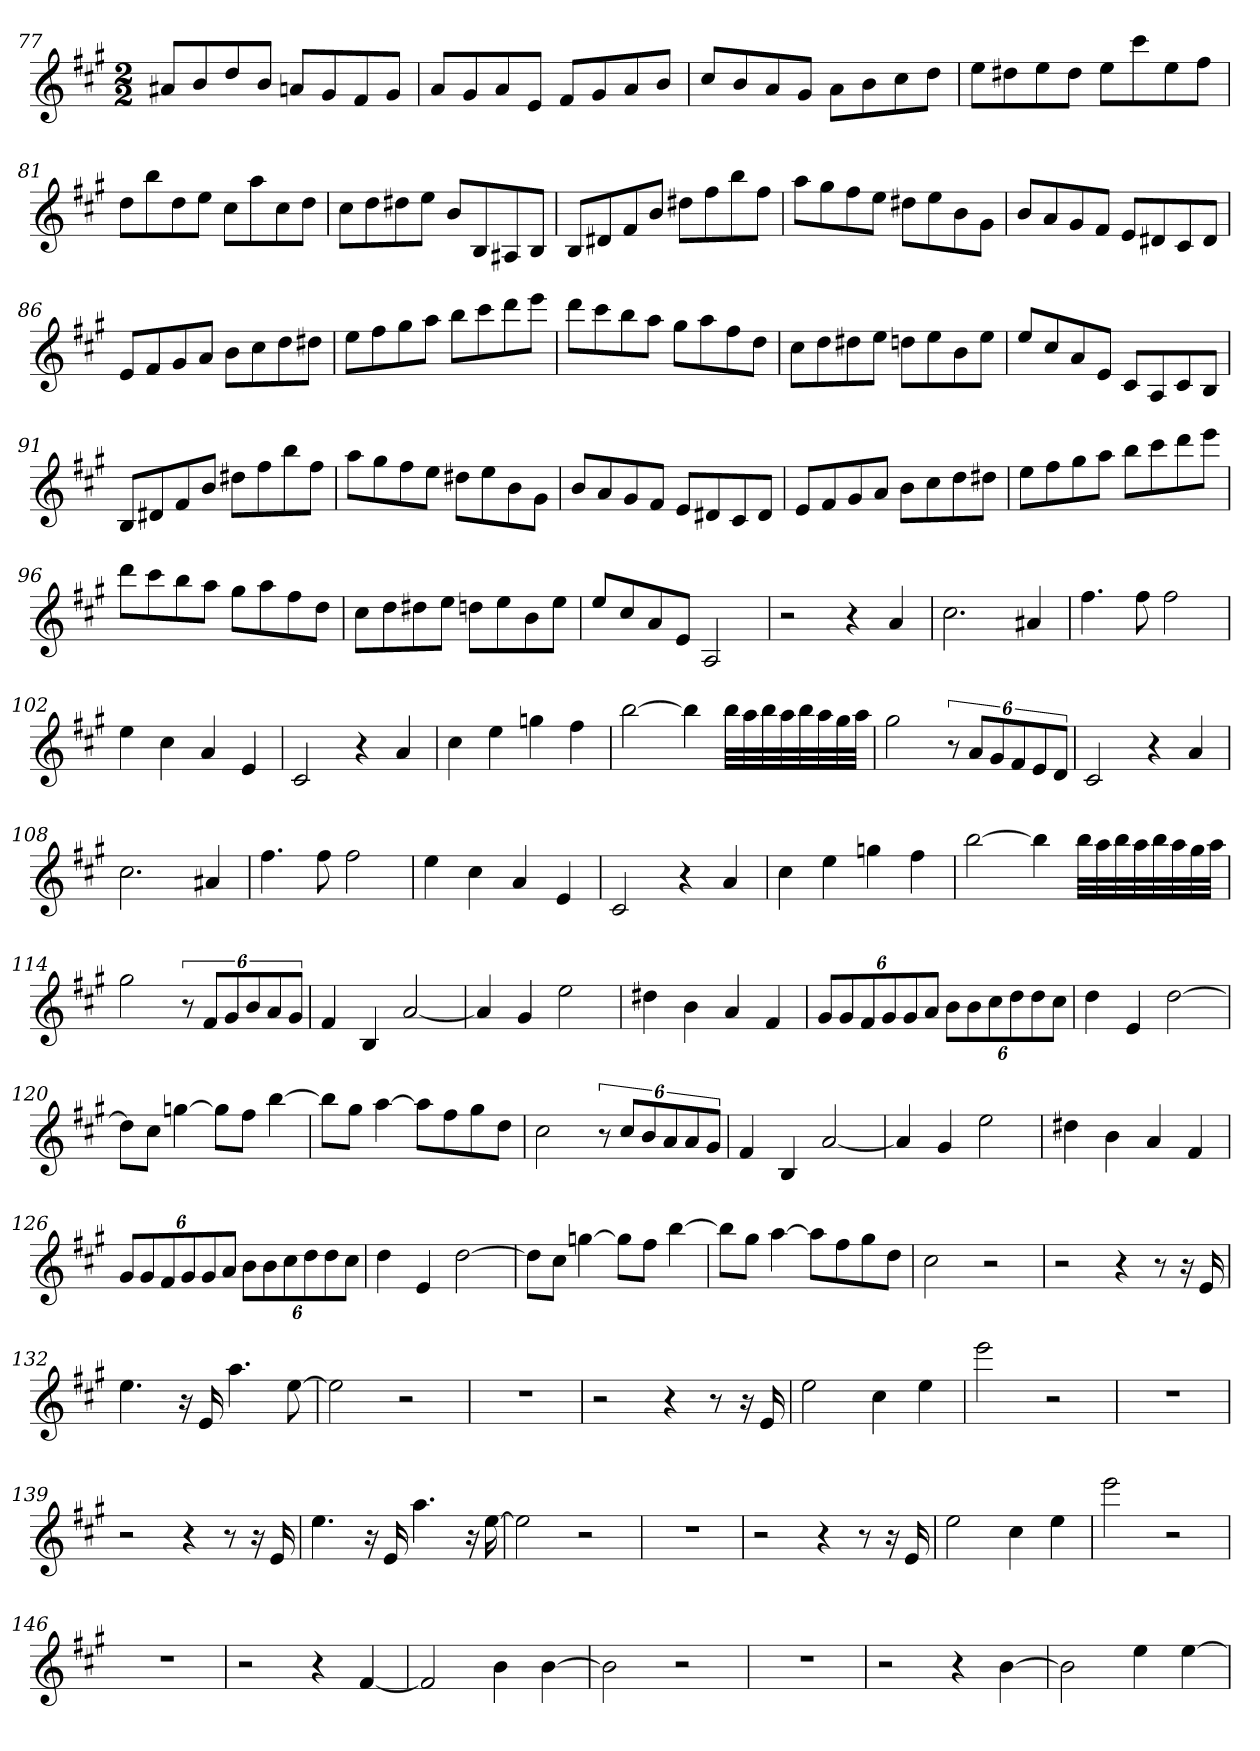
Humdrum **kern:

**kern
*part1
*staff1
*clefG2
*k[f#c#g#]
*A:
*M2/2
=77
8a#X/L
8b/
8dd/
8b/J
8an/L
8g#/
8f#/
8g#/J
=78
8a/L
8g#/
8a/
8e/J
8f#/L
8g#/
8a/
8b/J
=79
8cc#/L
8b/
8a/
8g#/J
8a\L
8b\
8cc#\
8dd\J
=80
8ee\L
8dd#X\
8ee\
8dd#\J
8ee\L
8ccc#\
8ee\
8ff#\J
=81
8dd\L
8bb\
8dd\
8ee\J
8cc#\L
8aa\
8cc#\
8dd\J
=82
8cc#\L
8dd\
8dd#X\
8ee\J
8b/L
8B/
8A#X/
8B/J
=83
8B/L
8d#X/
8f#/
8b/J
8dd#X\L
8ff#\
8bb\
8ff#\J
=84
8aa\L
8gg#\
8ff#\
8ee\J
8dd#X\L
8ee\
8b\
8g#\J
=85
8b/L
8a/
8g#/
8f#/J
8e/L
8d#X/
8c#/
8d#/J
=86
8e/L
8f#/
8g#/
8a/J
8b\L
8cc#\
8dd\
8dd#X\J
=87
8ee\L
8ff#\
8gg#\
8aa\J
8bb\L
8ccc#\
8ddd\
8eee\J
=88
8ddd\L
8ccc#\
8bb\
8aa\J
8gg#\L
8aa\
8ff#\
8dd\J
=89
8cc#\L
8dd\
8dd#X\
8ee\J
8ddn\L
8ee\
8b\
8ee\J
=90
8ee/L
8cc#/
8a/
8e/J
8c#/L
8A/
8c#/
8B/J
=91
8B/L
8d#X/
8f#/
8b/J
8dd#X\L
8ff#\
8bb\
8ff#\J
=92
8aa\L
8gg#\
8ff#\
8ee\J
8dd#X\L
8ee\
8b\
8g#\J
=93
8b/L
8a/
8g#/
8f#/J
8e/L
8d#X/
8c#/
8d#/J
=94
8e/L
8f#/
8g#/
8a/J
8b\L
8cc#\
8dd\
8dd#X\J
=95
8ee\L
8ff#\
8gg#\
8aa\J
8bb\L
8ccc#\
8ddd\
8eee\J
=96
8ddd\L
8ccc#\
8bb\
8aa\J
8gg#\L
8aa\
8ff#\
8dd\J
=97
8cc#\L
8dd\
8dd#X\
8ee\J
8ddn\L
8ee\
8b\
8ee\J
=98
8ee/L
8cc#/
8a/
8e/J
2A
=99
2r
4r
4a
=100
2.cc#
4a#X
=101
4.ff#
8ff#
2ff#
=102
4ee
4cc#
4a
4e
=103
2c#
4r
4a
=104
4cc#
4ee
4ggn
4ff#
=105
[2bb
4bb]
32bb\LLL
32aa\
32bb\
32aa\
32bb\
32aa\
32gg#\
32aa\JJJ
=106
2gg#
12r
12a/L
12g#/
12f#/
12e/
12d/J
=107
2c#
4r
4a
=108
2.cc#
4a#X
=109
4.ff#
8ff#
2ff#
=110
4ee
4cc#
4a
4e
=111
2c#
4r
4a
=112
4cc#
4ee
4ggn
4ff#
=113
[2bb
4bb]
32bb\LLL
32aa\
32bb\
32aa\
32bb\
32aa\
32gg#\
32aa\JJJ
=114
2gg#
12r
12f#/L
12g#/
12b/
12a/
12g#/J
=115
4f#
4B
[2a
=116
4a]
4g#
2ee
=117
4dd#X
4b
4a
4f#
=118
12g#/L
12g#/
12f#/
12g#/
12g#/
12a/J
12b\L
12b\
12cc#\
12dd\
12dd\
12cc#\J
=119
4dd
4e
[2dd
=120
8dd\L]
8cc#\J
[4ggn
8gg\L]
8ff#\J
[4bb
=121
8bb\L]
8gg#\J
[4aa
8aa\L]
8ff#\
8gg#\
8dd\J
=122
2cc#
12r
12cc#/L
12b/
12a/
12a/
12g#/J
=123
4f#
4B
[2a
=124
4a]
4g#
2ee
=125
4dd#X
4b
4a
4f#
=126
12g#/L
12g#/
12f#/
12g#/
12g#/
12a/J
12b\L
12b\
12cc#\
12dd\
12dd\
12cc#\J
=127
4dd
4e
[2dd
=128
8dd\L]
8cc#\J
[4ggn
8gg\L]
8ff#\J
[4bb
=129
8bb\L]
8gg#\J
[4aa
8aa\L]
8ff#\
8gg#\
8dd\J
=130
2cc#
2r
=131
2r
4r
8r
16r
16e
=132
4.ee
16r
16e
4.aa
[8ee
=133
2ee]
2r
=134
1r
=135
2r
4r
8r
16r
16e
=136
2ee
4cc#
4ee
=137
2eee
2r
=138
1r
=139
2r
4r
8r
16r
16e
=140
4.ee
16r
16e
4.aa
16r
[16ee
=141
2ee]
2r
=142
1r
=143
2r
4r
8r
16r
16e
=144
2ee
4cc#
4ee
=145
2eee
2r
=146
1r
=147
2r
4r
[4f#
=148
2f#]
4b
[4b
=149
2b]
2r
=150
1r
=151
2r
4r
[4b
=152
2b]
4ee
[4ee
=
*-
